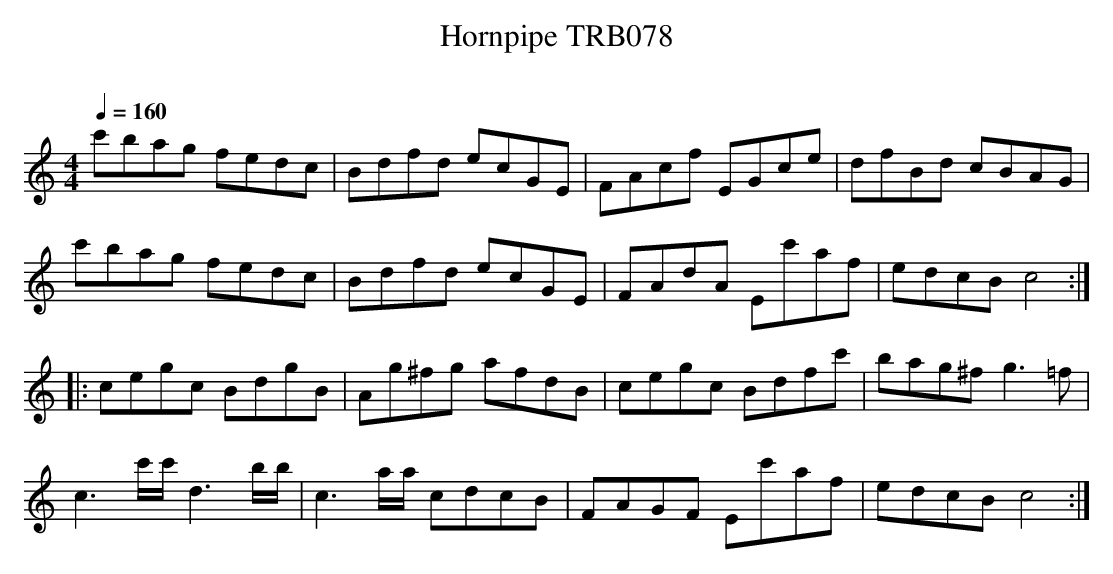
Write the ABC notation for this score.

X:1
T:Hornpipe TRB078
Q:1/4=160
L:1/8
M:4/4
O:
K:C
c'bag fedc | Bdfd ecGE | FAcf EGce | dfBd cBAG |
c'bag fedc | Bdfd ecGE | FAdA Ec'af | edcB c4 :|
|:cegc BdgB | Ag^fg afdB | cegc Bdfc' | bag^f g3 =f |
c3 c'/c'/ d3 b/b/ | c3 a/a/ cdcB | FAGF Ec'af | edcB c4 :|
